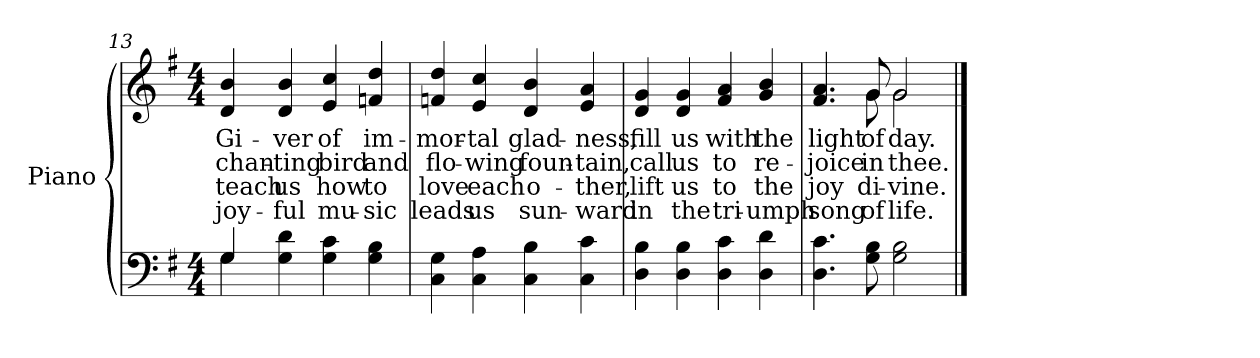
**kern	**kern	**text	**text	**text	**text
*part2	*part1	*part1	*part1	*part1	*part1
*staff2	*staff1	*staff1	*staff1	*staff1	*staff1
*I"Piano	*I"Piano	*	*	*	*
*I'Pno.	*I'Pno.	*	*	*	*
!!LO:LB:g=z
*clefF4	*clefG2	*	*	*	*
*k[f#]	*k[f#]	*	*	*	*
*G:	*G:	*	*	*	*
*M4/4	*M4/4	*	*	*	*
=13	=13	=13	=13	=13	=13
*^	*	*	*	*	*
!	!	!	!LO:LY:b:color=#000000	!LO:LY:b:color=#000000	!LO:LY:b:color=#000000	!LO:LY:b:color=#000000
4Gi/	4Gi\	4di/ 4bi	Gi-	chan-	teach	joy-
!	!	!	!LO:LY:b:color=#000000	!LO:LY:b:color=#000000	!LO:LY:b:color=#000000	!LO:LY:b:color=#000000
4Gi\ 4di	2.ryy	4di/ 4bi	-ver	-ting	-us	ful
!	!	!	!LO:LY:b:color=#000000	!LO:LY:b:color=#000000	!LO:LY:b:color=#000000	!LO:LY:b:color=#000000
4Gi\ 4ci	.	4ei/ 4cci	of	bird	how	mu-
!	!	!	!LO:LY:b:color=#000000	!LO:LY:b:color=#000000	!LO:LY:b:color=#000000	!LO:LY:b:color=#000000
4Gi\ 4Bi	.	4fni/ 4ddi	im-	and	-to	sic
*v	*v	*	*	*	*	*
=14	=14	=14	=14	=14	=14
!	!	!LO:LY:b:color=#000000	!LO:LY:b:color=#000000	!LO:LY:b:color=#000000	!LO:LY:b:color=#000000
4Ci\ 4Gi	4fni/ 4ddi	-mor-	flo-	love	leads
!	!	!LO:LY:b:color=#000000	!LO:LY:b:color=#000000	!LO:LY:b:color=#000000	!LO:LY:b:color=#000000
4Ci\ 4Ai	4ei/ 4cci	-tal	-wing	each	us
!	!	!LO:LY:b:color=#000000	!LO:LY:b:color=#000000	!LO:LY:b:color=#000000	!LO:LY:b:color=#000000
4Ci\ 4Bi	4di/ 4bi	glad-	foun-	o-	-sun-
!	!	!LO:LY:b:color=#000000	!LO:LY:b:color=#000000	!LO:LY:b:color=#000000	!LO:LY:b:color=#000000
4Ci\ 4ci	4ei/ 4ai	-ness,	-tain,	-ther,	ward
!!LO:LB:g=z
=15	=15	=15	=15	=15	=15
!	!	!LO:LY:b:color=#000000	!LO:LY:b:color=#000000	!LO:LY:b:color=#000000	!LO:LY:b:color=#000000
4Di\ 4Bi	4di/ 4gi	fill	call	lift	in
!	!	!LO:LY:b:color=#000000	!LO:LY:b:color=#000000	!LO:LY:b:color=#000000	!LO:LY:b:color=#000000
4Di\ 4Bi	4di/ 4gi	us	us	us	the
!	!	!LO:LY:b:color=#000000	!LO:LY:b:color=#000000	!LO:LY:b:color=#000000	!LO:LY:b:color=#000000
4Di\ 4ci	4f#i/ 4ai	with	to	to	tri-
!	!	!LO:LY:b:color=#000000	!LO:LY:b:color=#000000	!LO:LY:b:color=#000000	!LO:LY:b:color=#000000
4Di\ 4di	4gi/ 4bi	the	re-	-the	umph
=16	=16	=16	=16	=16	=16
!	!	!LO:LY:b:color=#000000	!LO:LY:b:color=#000000	!LO:LY:b:color=#000000	!LO:LY:b:color=#000000
*	*^	*	*	*	*
4.Di\ 4.ci	4.f#i/ 4.ai	4.ryy	light	-joice	joy	song
!	!	!	!LO:LY:b:color=#000000	!LO:LY:b:color=#000000	!LO:LY:b:color=#000000	!LO:LY:b:color=#000000
8Gi\ 8Bi	8gi/	8gi\	of	in	di-	-of
!	!	!	!LO:LY:b:color=#000000	!LO:LY:b:color=#000000	!LO:LY:b:color=#000000	!LO:LY:b:color=#000000
2Gi\ 2Bi	2gi/	2gi\	day.	thee.	vine.	life.
*	*v	*v	*	*	*	*
==	==	==	==	==	==
*-	*-	*-	*-	*-	*-
